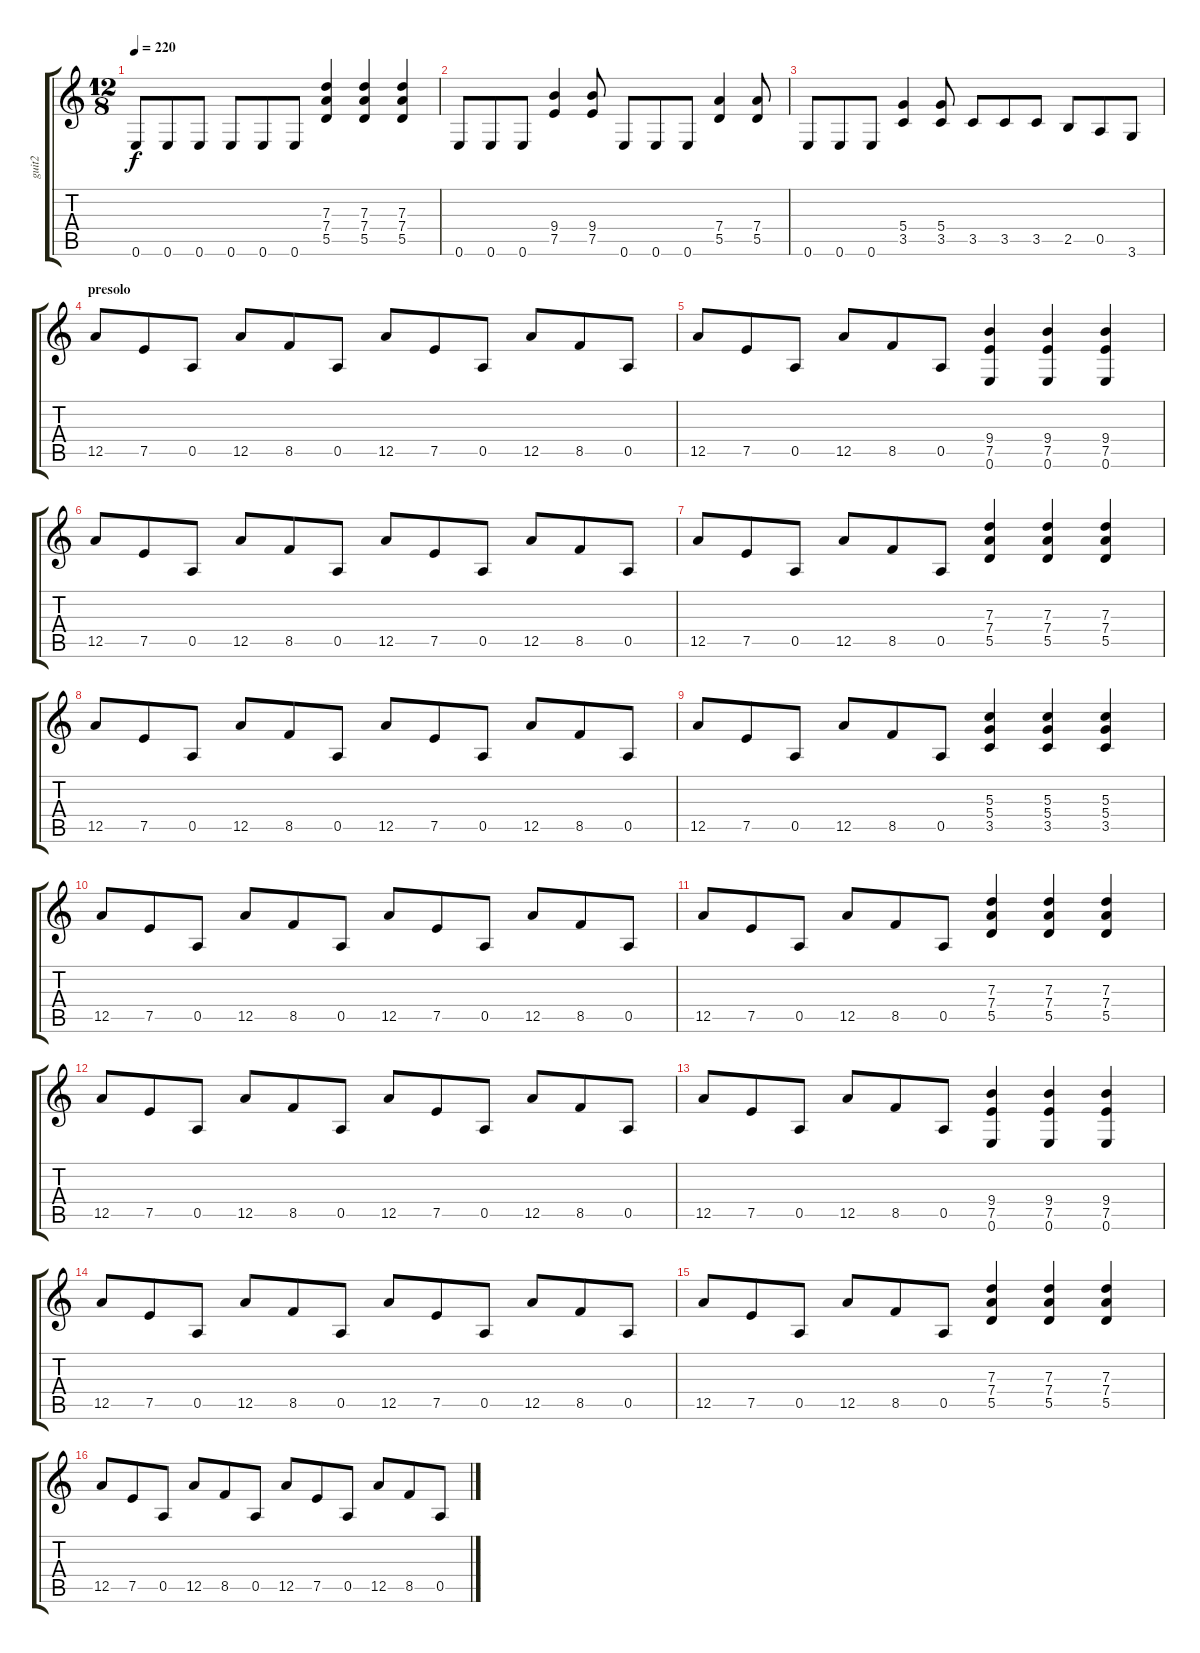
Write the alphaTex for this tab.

\track ("guit2" "guit2") {instrument distortionguitar}
\staff {score tabs}
\tuning (E4 B3 G3 D3 A2 E2) {hide}
\ts (12 8)
\tempo 220
\clef g2
\ks c
0.6.8{dy f} 0.6.8 0.6.8 0.6.8 0.6.8 0.6.8 (7.3 7.4 5.5).4 (7.3 7.4 5.5).4 (7.3 7.4 5.5).4 |
0.6.8 0.6.8 0.6.8 (9.4 7.5).4 (9.4 7.5).8 0.6.8 0.6.8 0.6.8 (7.4 5.5).4 (7.4 5.5).8 |
0.6.8 0.6.8 0.6.8 (5.4 3.5).4 (5.4 3.5).8 3.5.8 3.5.8 3.5.8 2.5.8 0.5.8 3.6.8 |
\section ("" "presolo")
12.5.8 7.5.8 0.5.8 12.5.8 8.5.8 0.5.8 12.5.8 7.5.8 0.5.8 12.5.8 8.5.8 0.5.8 |
12.5.8 7.5.8 0.5.8 12.5.8 8.5.8 0.5.8 (9.4 7.5 0.6).4 (9.4 7.5 0.6).4 (9.4 7.5 0.6).4 |
12.5.8 7.5.8 0.5.8 12.5.8 8.5.8 0.5.8 12.5.8 7.5.8 0.5.8 12.5.8 8.5.8 0.5.8 |
12.5.8 7.5.8 0.5.8 12.5.8 8.5.8 0.5.8 (7.3 7.4 5.5).4 (7.3 7.4 5.5).4 (7.3 7.4 5.5).4 |
12.5.8 7.5.8 0.5.8 12.5.8 8.5.8 0.5.8 12.5.8 7.5.8 0.5.8 12.5.8 8.5.8 0.5.8 |
12.5.8 7.5.8 0.5.8 12.5.8 8.5.8 0.5.8 (5.3 5.4 3.5).4 (5.3 5.4 3.5).4 (5.3 5.4 3.5).4 |
12.5.8 7.5.8 0.5.8 12.5.8 8.5.8 0.5.8 12.5.8 7.5.8 0.5.8 12.5.8 8.5.8 0.5.8 |
12.5.8 7.5.8 0.5.8 12.5.8 8.5.8 0.5.8 (7.3 7.4 5.5).4 (7.3 7.4 5.5).4 (7.3 7.4 5.5).4 |
12.5.8 7.5.8 0.5.8 12.5.8 8.5.8 0.5.8 12.5.8 7.5.8 0.5.8 12.5.8 8.5.8 0.5.8 |
12.5.8 7.5.8 0.5.8 12.5.8 8.5.8 0.5.8 (9.4 7.5 0.6).4 (9.4 7.5 0.6).4 (9.4 7.5 0.6).4 |
12.5.8 7.5.8 0.5.8 12.5.8 8.5.8 0.5.8 12.5.8 7.5.8 0.5.8 12.5.8 8.5.8 0.5.8 |
12.5.8 7.5.8 0.5.8 12.5.8 8.5.8 0.5.8 (7.3 7.4 5.5).4 (7.3 7.4 5.5).4 (7.3 7.4 5.5).4 |
12.5.8 7.5.8 0.5.8 12.5.8 8.5.8 0.5.8 12.5.8 7.5.8 0.5.8 12.5.8 8.5.8 0.5.8
